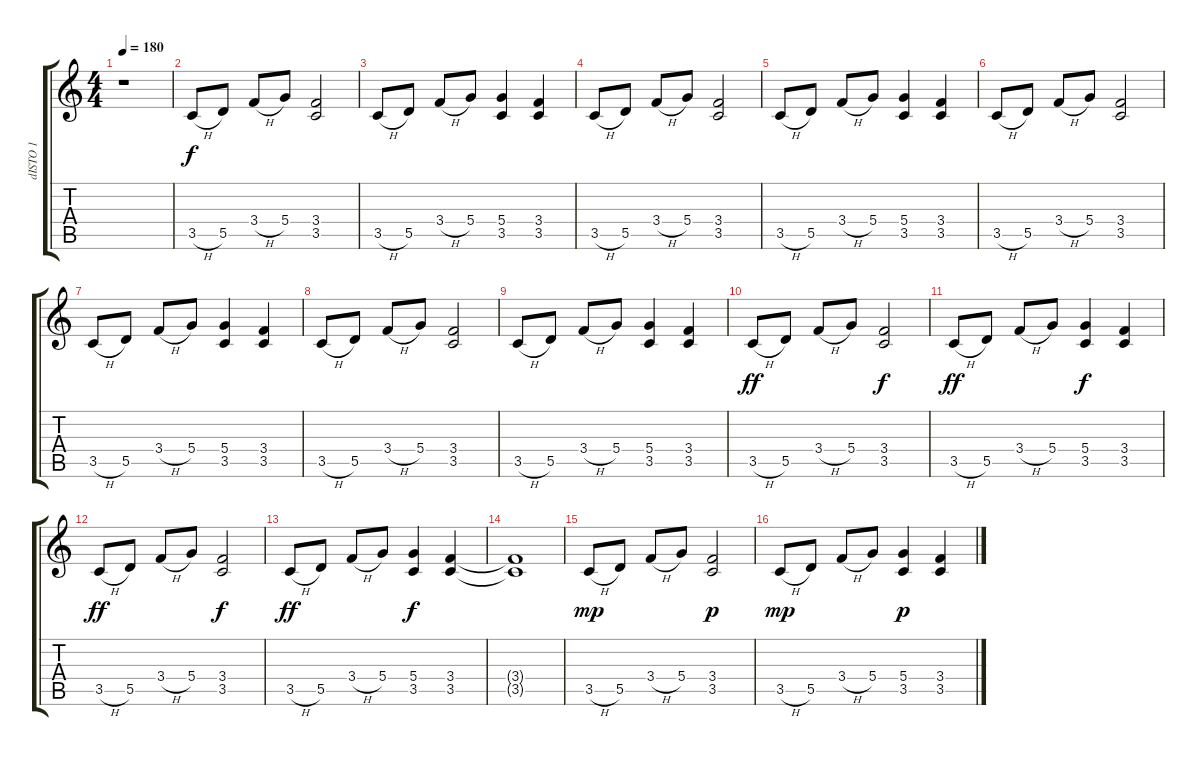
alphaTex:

\track ("dISTO 1" "dISTO 1") {instrument distortionguitar}
\staff {score tabs}
\tuning (E4 B3 G3 D3 A2 E2) {hide}
\ts (4 4)
\tempo 180
\clef g2
\ks c
r.1{dy f instrument distortionguitar} |
3.5{h}.8 5.5.8 3.4{h}.8 5.4.8 (3.4 3.5).2 |
3.5{h}.8 5.5.8 3.4{h}.8 5.4.8 (5.4 3.5).4 (3.4 3.5).4 |
3.5{h}.8 5.5.8 3.4{h}.8 5.4.8 (3.4 3.5).2 |
3.5{h}.8 5.5.8 3.4{h}.8 5.4.8 (5.4 3.5).4 (3.4 3.5).4 |
3.5{h}.8 5.5.8 3.4{h}.8 5.4.8 (3.4 3.5).2 |
3.5{h}.8 5.5.8 3.4{h}.8 5.4.8 (5.4 3.5).4 (3.4 3.5).4 |
3.5{h}.8 5.5.8 3.4{h}.8 5.4.8 (3.4 3.5).2 |
3.5{h}.8 5.5.8 3.4{h}.8 5.4.8 (5.4 3.5).4 (3.4 3.5).4 |
3.5{h}.8{dy ff} 5.5.8 3.4{h}.8 5.4.8 (3.4 3.5).2{dy f} |
3.5{h}.8{dy ff} 5.5.8 3.4{h}.8 5.4.8 (5.4 3.5).4{dy f} (3.4 3.5).4 |
3.5{h}.8{dy ff} 5.5.8 3.4{h}.8 5.4.8 (3.4 3.5).2{dy f} |
3.5{h}.8{dy ff} 5.5.8 3.4{h}.8 5.4.8 (5.4 3.5).4{dy f} (3.4 3.5).4 |
(3.4{t} 3.5{t}).1 |
3.5{h}.8{dy mp} 5.5.8 3.4{h}.8 5.4.8 (3.4 3.5).2{dy p} |
3.5{h}.8{dy mp} 5.5.8 3.4{h}.8 5.4.8 (5.4 3.5).4{dy p} (3.4 3.5).4
